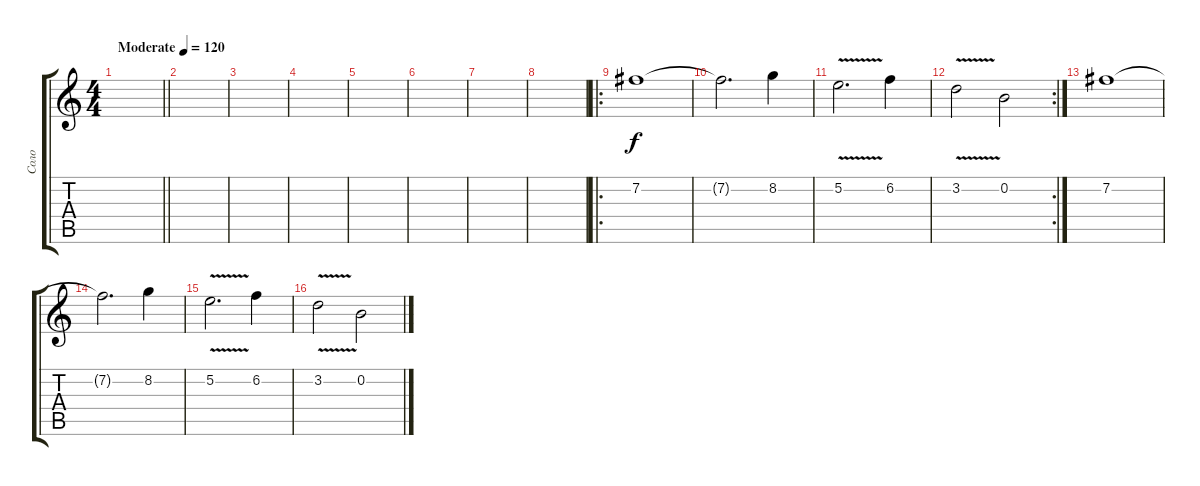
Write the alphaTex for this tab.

\track ("Соло" "Соло") {instrument overdrivenguitar}
\staff {score tabs}
\tuning (E4 B3 G3 D3 A2 E2) {hide}
\ts (4 4)
\tempo (120 "Moderate")
\clef g2
\barLineRight lightlight
\ks c
|
\section ("" "")
|
|
|
|
|
|
|
\ro
7.2.1{volume 12} |
7.2{t}.2{d} 8.2.4 |
5.2{v}.2{d} 6.2.4 |
\rc 2
3.2{v}.2 0.2.2 |
7.2.1{volume 3} |
7.2{t}.2{d} 8.2.4 |
5.2{v}.2{d} 6.2.4 |
3.2{v}.2 0.2.2
